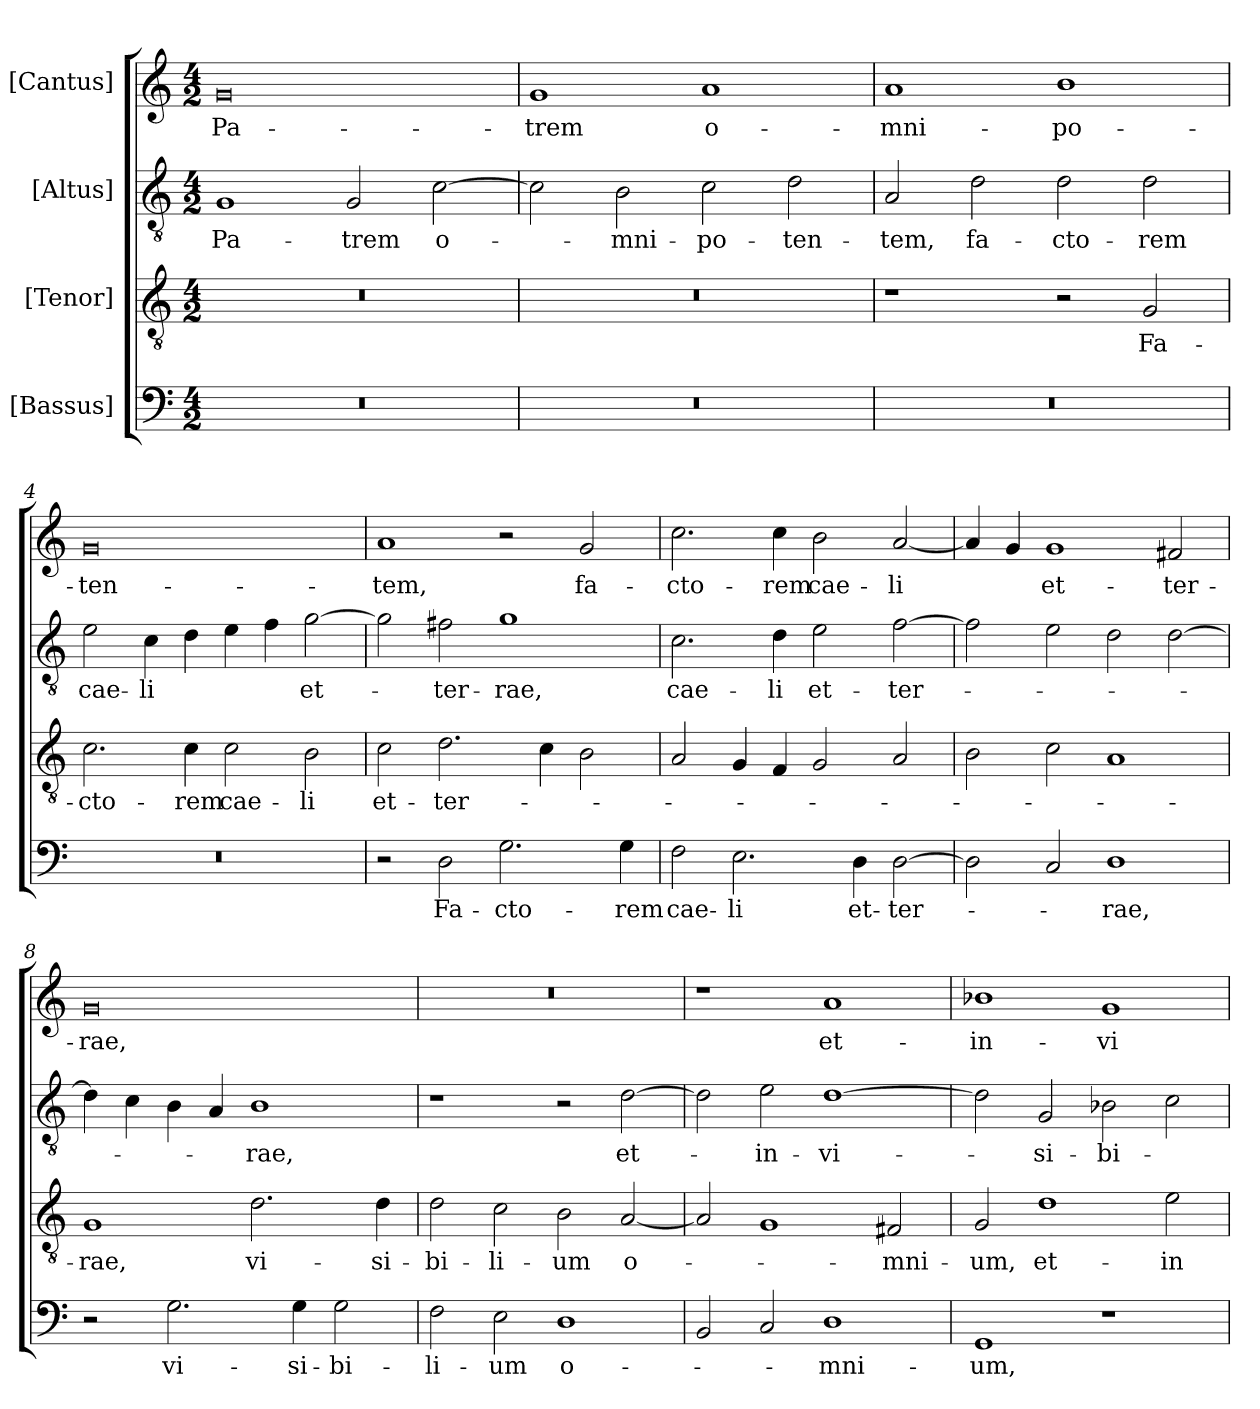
**kern	**text	**kern	**text	**kern	**text	**kern	**text
*part4	*part4	*part3	*part3	*part2	*part2	*part1	*part1
*staff4	*staff4	*staff3	*staff3	*staff2	*staff2	*staff1	*staff1
*I"[Bassus]	*	*I"[Tenor]	*	*I"[Altus]	*	*I"[Cantus]	*
*clefF4	*	*clefGv2	*	*clefGv2	*	*clefG2	*
*k[]	*	*k[]	*	*k[]	*	*k[]	*
*M4/2	*	*M4/2	*	*M4/2	*	*M4/2	*
=1	=1	=1	=1	=1	=1	=1	=1
0r	.	0r	.	1G/	Pa-	0g/	Pa-
.	.	.	.	2G/	-trem	.	.
.	.	.	.	[2c\	o-	.	.
=2	=2	=2	=2	=2	=2	=2	=2
0r	.	0r	.	2c\]	.	1g/	-trem
.	.	.	.	2B\	-mni-	.	.
.	.	.	.	2c\	-po-	1a/	o-
.	.	.	.	2d\	-ten-	.	.
=3	=3	=3	=3	=3	=3	=3	=3
0r	.	1r	.	2A/	-tem,	1a/	-mni-
.	.	.	.	2d\	fa-	.	.
.	.	2r	.	2d\	-cto-	1b\	-po-
.	.	2G/	Fa-	2d\	-rem	.	.
=4	=4	=4	=4	=4	=4	=4	=4
0r	.	2.c\	-cto-	2e\	cae-	0g/	-ten-
.	.	.	.	4c\	-li	.	.
.	.	4c\	-rem	4d\	.	.	.
.	.	2c\	cae-	4e\	.	.	.
.	.	.	.	4f\	.	.	.
.	.	2B\	-li	[2g\	et-	.	.
=5	=5	=5	=5	=5	=5	=5	=5
2r	.	2c\	et-	2g\]	.	1a/	-tem,
2D\	Fa-	2.d\	ter-	2f#X\	ter-	.	.
2.G\	-cto-	.	.	1g\	-rae,	2r	.
.	.	4c\	.	.	.	.	.
.	.	2B\	.	.	.	2g/	fa-
4G\	-rem	.	.	.	.	.	.
=6	=6	=6	=6	=6	=6	=6	=6
2F\	cae-	2A/	.	2.c\	cae-	2.cc\	-cto-
2.E\	-li	4G/	.	.	.	.	.
.	.	4F/	.	4d\	-li	4cc\	-rem
.	.	2G/	.	2e\	et-	2b\	cae-
4D\	et-	.	.	.	.	.	.
[2D\	ter-	2A/	.	[2f\	ter-	[2a/	-li
=7	=7	=7	=7	=7	=7	=7	=7
2D\]	.	2B\	.	2f\]	.	4a/]	.
.	.	.	.	.	.	4g/	.
2C/	.	2c\	.	2e\	.	1g/	et-
1D\	-rae,	1A/	.	2d\	.	.	.
.	.	.	.	[2d\	.	2f#X/	ter-
=8	=8	=8	=8	=8	=8	=8	=8
2r	.	1G/	-rae,	4d\]	.	0g/	-rae,
.	.	.	.	4c\	.	.	.
2.G\	vi-	.	.	4B\	.	.	.
.	.	.	.	4A/	.	.	.
.	.	2.d\	vi-	1B\	-rae,	.	.
4G\	-si-	.	.	.	.	.	.
2G\	-bi-	.	.	.	.	.	.
.	.	4d\	-si-	.	.	.	.
=9	=9	=9	=9	=9	=9	=9	=9
2F\	-li-	2d\	-bi-	1r	.	0r	.
2E\	-um	2c\	-li-	.	.	.	.
1D\	o-	2B\	-um	2r	.	.	.
.	.	[2A/	o-	[2d\	et-	.	.
=10	=10	=10	=10	=10	=10	=10	=10
2BB/	.	2A/]	.	2d\]	.	1r	.
2C/	.	1G/	.	2e\	in-	.	.
1D\	-mni-	.	.	[1d\	-vi-	1a/	et-
.	.	2F#X/	-mni-	.	.	.	.
=11	=11	=11	=11	=11	=11	=11	=11
1GG/	-um,	2G/	-um,	2d\]	.	1b-X\	in-
.	.	1d\	et-	2G/	-si-	.	.
1r	.	.	.	2B-X\	-bi-	1g/	-vi-
.	.	2e\	in-	2c\	.	.	.
=	=	=	=	=	=	=	=
*-	*-	*-	*-	*-	*-	*-	*-
